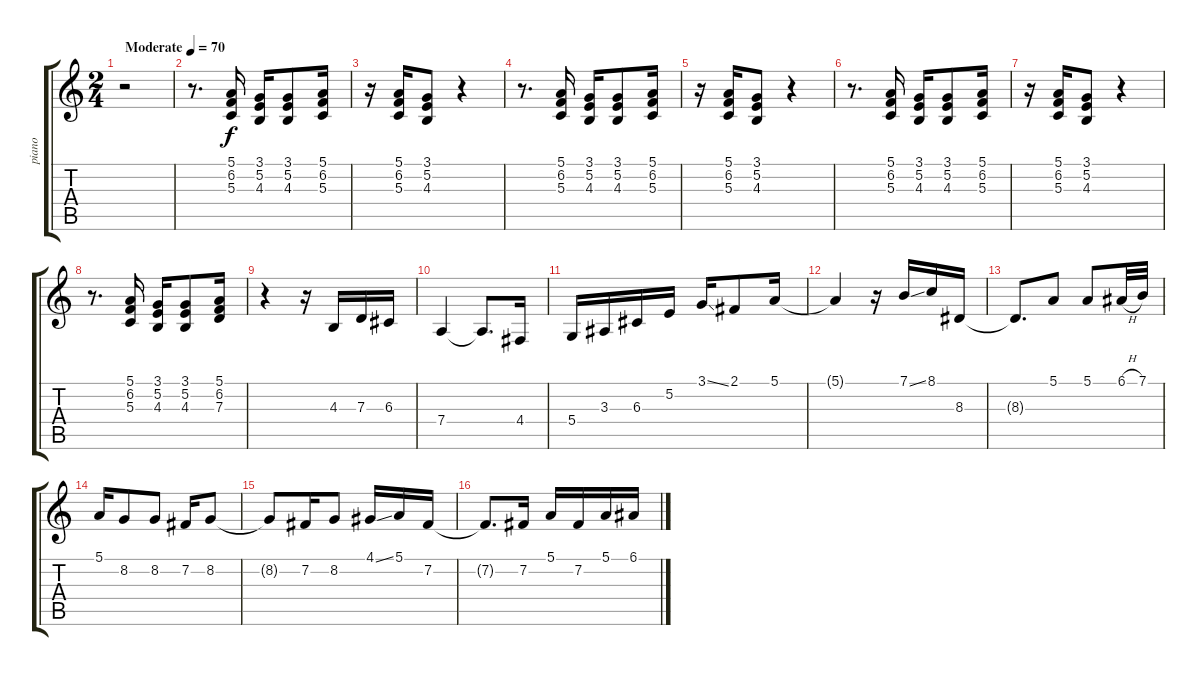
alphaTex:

\track ("piano" "piano") {instrument acousticgrandpiano}
\staff {score tabs}
\tuning (E4 B3 G3 D3 A2 E2) {hide}
\ts (2 4)
\tempo (70 "Moderate")
\clef g2
\ks c
r.2{dy f instrument acousticgrandpiano} |
r.8{d} (5.1 6.2 5.3).16 (3.1 5.2 4.3).16 (3.1 5.2 4.3).8 (5.1 6.2 5.3).16 |
r.16 (5.1 6.2 5.3).16 (3.1 5.2 4.3).8 r.4 |
r.8{d} (5.1 6.2 5.3).16 (3.1 5.2 4.3).16 (3.1 5.2 4.3).8 (5.1 6.2 5.3).16 |
r.16 (5.1 6.2 5.3).16 (3.1 5.2 4.3).8 r.4 |
r.8{d} (5.1 6.2 5.3).16 (3.1 5.2 4.3).16 (3.1 5.2 4.3).8 (5.1 6.2 5.3).16 |
r.16 (5.1 6.2 5.3).16 (3.1 5.2 4.3).8 r.4 |
r.8{d} (5.1 6.2 5.3).16 (3.1 5.2 4.3).16 (3.1 5.2 4.3).8 (5.1 6.2 7.3).16 |
r.4 r.16 4.3.16 7.3.16 6.3.16 |
7.4.4 7.4{t}.8{d} 4.4.16 |
5.4.16 3.3.16 6.3.16 5.2.16 3.1{ss}.16 2.1.8 5.1.16 |
5.1{t}.4 r.16 7.1{ss}.16 8.1.16 8.3.16 |
8.3{t}.8{d} 5.1.8 5.1.8 6.1{h}.32 7.1.32 |
5.1.16 8.2.8 8.2.8 7.2.16 8.2.8 |
8.2{t}.8 7.2.16 8.2.8 4.1{ss}.16 5.1.16 7.2.16 |
7.2{t}.8{d} 7.2.16 5.1.16 7.2.16 5.1.16 6.1.16
